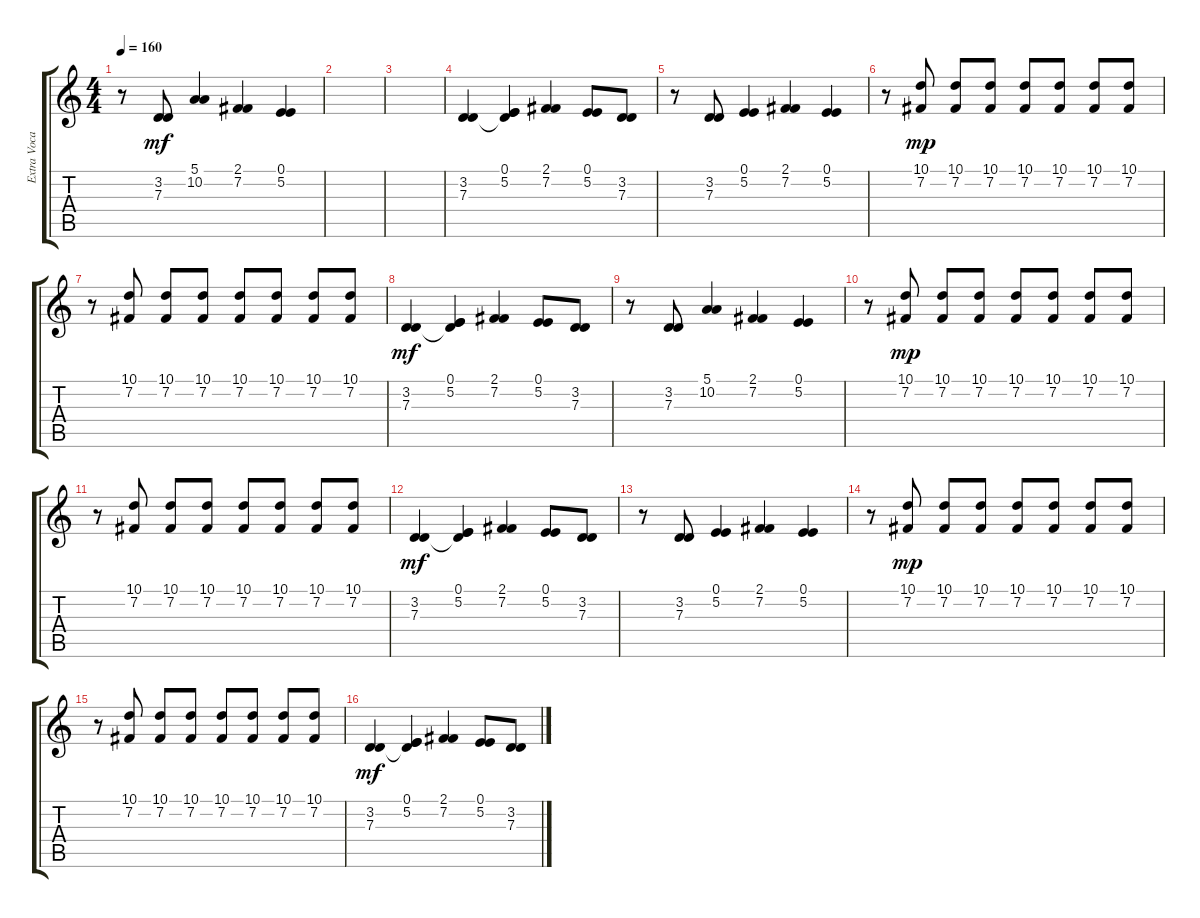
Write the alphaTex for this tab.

\track ("Extra Vocals" "Extra Voca") {instrument choiraahs}
\staff {score tabs}
\tuning (E4 B3 G3 D3 A2 D2) {hide}
\ts (4 4)
\tempo 160
\clef g2
\ks c
r.8{dy mf} (3.2 7.3).8 (5.1 10.2).4 (2.1 7.2).4 (0.1 5.2).4 |
|
|
(3.2 7.3).4 (0.1 5.2 7.3{t}).4 (2.1 7.2).4 (0.1 5.2).8 (3.2 7.3).8 |
r.8 (3.2 7.3).8 (0.1 5.2).4 (2.1 7.2).4 (0.1 5.2).4 |
r.8 (10.1 7.2).8{dy mp} (10.1 7.2).8 (10.1 7.2).8 (10.1 7.2).8 (10.1 7.2).8 (10.1 7.2).8 (10.1 7.2).8 |
r.8 (10.1 7.2).8 (10.1 7.2).8 (10.1 7.2).8 (10.1 7.2).8 (10.1 7.2).8 (10.1 7.2).8 (10.1 7.2).8 |
(3.2 7.3).4{dy mf} (0.1 5.2 7.3{t}).4 (2.1 7.2).4 (0.1 5.2).8 (3.2 7.3).8 |
r.8 (3.2 7.3).8 (5.1 10.2).4 (2.1 7.2).4 (0.1 5.2).4 |
r.8 (10.1 7.2).8{dy mp} (10.1 7.2).8 (10.1 7.2).8 (10.1 7.2).8 (10.1 7.2).8 (10.1 7.2).8 (10.1 7.2).8 |
r.8 (10.1 7.2).8 (10.1 7.2).8 (10.1 7.2).8 (10.1 7.2).8 (10.1 7.2).8 (10.1 7.2).8 (10.1 7.2).8 |
(3.2 7.3).4{dy mf} (0.1 5.2 7.3{t}).4 (2.1 7.2).4 (0.1 5.2).8 (3.2 7.3).8 |
r.8 (3.2 7.3).8 (0.1 5.2).4 (2.1 7.2).4 (0.1 5.2).4 |
r.8 (10.1 7.2).8{dy mp} (10.1 7.2).8 (10.1 7.2).8 (10.1 7.2).8 (10.1 7.2).8 (10.1 7.2).8 (10.1 7.2).8 |
r.8 (10.1 7.2).8 (10.1 7.2).8 (10.1 7.2).8 (10.1 7.2).8 (10.1 7.2).8 (10.1 7.2).8 (10.1 7.2).8 |
(3.2 7.3).4{dy mf} (0.1 5.2 7.3{t}).4 (2.1 7.2).4 (0.1 5.2).8 (3.2 7.3).8
